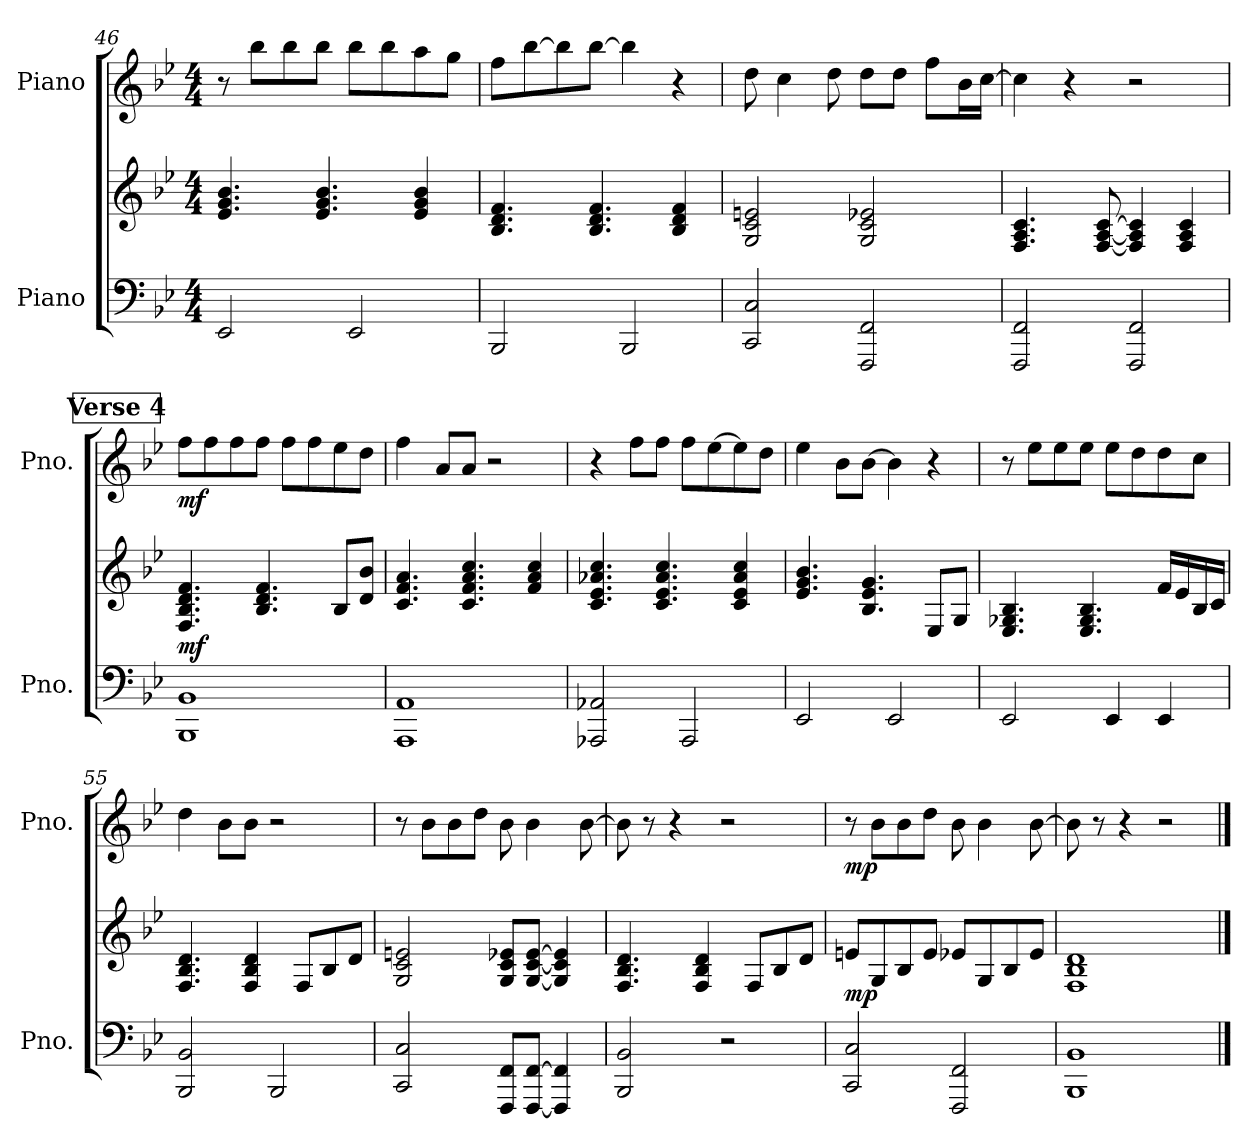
**kern	**kern	**dynam	**kern	**dynam
*part2	*part2	*part2	*part1	*part1
*staff3	*staff2	*staff2/3	*staff1	*staff1
*I"Piano	*	*	*I"Piano	*
*I'Pno.	*	*	*I'Pno.	*
!!LO:LB:g=z
*clefF4	*clefG2	*	*clefG2	*
*k[b-e-]	*k[b-e-]	*	*k[b-e-]	*
*M4/4	*M4/4	*	*M4/4	*
=46	=46	=46	=46	=46
2EE-/	4.e-/ 4.g/ 4.b-/	.	8r	.
.	.	.	8bb-\L	.
.	.	.	8bb-\	.
.	4.e-/ 4.g/ 4.b-/	.	8bb-\J	.
2EE-/	.	.	8bb-\L	.
.	.	.	8bb-\	.
.	4e-/ 4g/ 4b-/	.	8aa\	.
.	.	.	8gg\J	.
=47	=47	=47	=47	=47
2BBB-/	4.B-/ 4.d/ 4.f/	.	8ff\L	.
.	.	.	[8bb-\	.
.	.	.	8bb-\]	.
.	4.B-/ 4.d/ 4.f/	.	[8bb-\J	.
2BBB-/	.	.	4bb-\]	.
.	4B-/ 4d/ 4f/	.	4r	.
=48	=48	=48	=48	=48
2CC/ 2C/	2G/ 2c/ 2en/	.	8dd\	.
.	.	.	4cc\	.
.	.	.	8dd\	.
2FFF/ 2FF/	2G/ 2c/ 2e-X/	.	8dd\L	.
.	.	.	8dd\J	.
.	.	.	8ff\L	.
.	.	.	16b-\L	.
.	.	.	[16cc\JJ	.
=49	=49	=49	=49	=49
2FFF/ 2FF/	4.F/ 4.A/ 4.c/	.	4cc\]	.
.	.	.	4r	.
.	[8F/ [8A/ [8c/	.	.	.
2FFF/ 2FF/	4F/] 4A/] 4c/]	.	2r	.
.	4F/ 4A/ 4c/	.	.	.
!!LO:REH:place=s1:a:B:fs=14:t=Verse 4
=50	=50	=50	=50	=50
!	!	!LO:DY:a=2	!	!LO:DY:b
1BBB- 1BB-	4.F/ 4.B-/ 4.d/ 4.f/	mf	8ff\L	mf
.	.	.	8ff\	.
.	.	.	8ff\	.
.	4.B-/ 4.d/ 4.f/	.	8ff\J	.
.	.	.	8ff\L	.
.	.	.	8ff\	.
.	8B-/L	.	8ee-\	.
.	8d/ 8b-/J	.	8dd\J	.
!!LO:PB:g=z
=51	=51	=51	=51	=51
1AAA 1AA	4.c/ 4.f/ 4.a/	.	4ff\	.
.	.	.	8a/L	.
.	4.c/ 4.f/ 4.a/ 4.cc/	.	8a/J	.
.	.	.	2r	.
.	4f/ 4a/ 4cc/	.	.	.
=52	=52	=52	=52	=52
2AAA-X/ 2AA-X/	4.c/ 4.e-/ 4.a-X/ 4.cc/	.	4r	.
.	.	.	8ff\L	.
.	4.c/ 4.e-/ 4.a-/ 4.cc/	.	8ff\J	.
2AAA-/	.	.	8ff\L	.
.	.	.	[8ee-\	.
.	4c/ 4e-/ 4a-/ 4cc/	.	8ee-\]	.
.	.	.	8dd\J	.
=53	=53	=53	=53	=53
2EE-/	4.e-/ 4.g/ 4.b-/	.	4ee-\	.
.	.	.	8b-\L	.
.	4.B-/ 4.e-/ 4.g/	.	[8b-\J	.
2EE-/	.	.	4b-\]	.
.	8E-/L	.	4r	.
.	8G/J	.	.	.
=54	=54	=54	=54	=54
2EE-/	4.E-/ 4.G-X/ 4.B-/	.	8r	.
.	.	.	8ee-\L	.
.	.	.	8ee-\	.
.	4.E-/ 4.G-/ 4.B-/	.	8ee-\J	.
4EE-/	.	.	8ee-\L	.
.	.	.	8dd\	.
4EE-/	16f/LL	.	8dd\	.
.	16e-/	.	.	.
.	16B-/	.	8cc\J	.
.	16c/JJ	.	.	.
=55	=55	=55	=55	=55
2BBB-/ 2BB-/	4.F/ 4.B-/ 4.d/	.	4dd\	.
.	.	.	8b-\L	.
.	4F/ 4B-/ 4d/	.	8b-\J	.
2BBB-/	.	.	2r	.
.	8F/L	.	.	.
.	8B-/	.	.	.
.	8d/J	.	.	.
!!LO:LB:g=z
=56	=56	=56	=56	=56
2CC/ 2C/	2G/ 2c/ 2en/	.	8r	.
.	.	.	8b-\L	.
.	.	.	8b-\	.
.	.	.	8dd\J	.
8FFF/ 8FF/L	8G/ 8c/ 8e-X/L	.	8b-\	.
[8FFF/ [8FF/J	[8G/ [8c/ [8e-/J	.	4b-\	.
4FFF/] 4FF/]	4G/] 4c/] 4e-/]	.	.	.
.	.	.	[8b-\	.
=57	=57	=57	=57	=57
2BBB-/ 2BB-/	4.F/ 4.B-/ 4.d/	.	8b-\]	.
.	.	.	8r	.
.	.	.	4r	.
.	4F/ 4B-/ 4d/	.	.	.
2r	.	.	2r	.
.	8F/L	.	.	.
.	8B-/	.	.	.
.	8d/J	.	.	.
=58	=58	=58	=58	=58
!	!	!LO:DY:b	!	!LO:DY:b
2CC/ 2C/	8en/L	mp	8r	mp
.	8G/	.	8b-\L	.
.	8B-/	.	8b-\	.
.	8e/J	.	8dd\J	.
2FFF/ 2FF/	8e-X/L	.	8b-\	.
.	8G/	.	4b-\	.
.	8B-/	.	.	.
.	8e-/J	.	[8b-\	.
=59	=59	=59	=59	=59
1BBB- 1BB-	1F 1B- 1d	.	8b-\]	.
.	.	.	8r	.
.	.	.	4r	.
.	.	.	2r	.
==	==	==	==	==
*-	*-	*-	*-	*-
